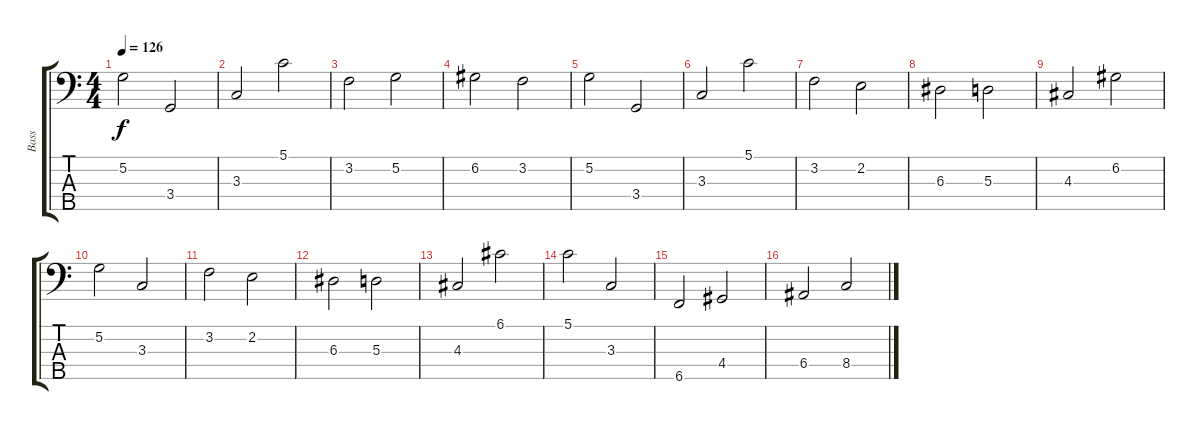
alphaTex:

\track ("Bass" "Bass") {instrument fretlessbass}
\staff {score tabs}
\tuning (G2 D2 A1 E1 B0) {hide}
\ts (4 4)
\tempo 126
\clef f4
\ks c
5.2.2{dy f} 3.4.2 |
3.3.2 5.1.2 |
3.2.2 5.2.2 |
6.2.2 3.2.2 |
5.2.2 3.4.2 |
3.3.2 5.1.2 |
3.2.2 2.2.2 |
6.3.2 5.3.2 |
4.3.2 6.2.2 |
5.2.2 3.3.2 |
3.2.2 2.2.2 |
6.3.2 5.3.2 |
4.3.2 6.1.2 |
5.1.2 3.3.2 |
6.5.2 4.4.2 |
6.4.2 8.4.2
